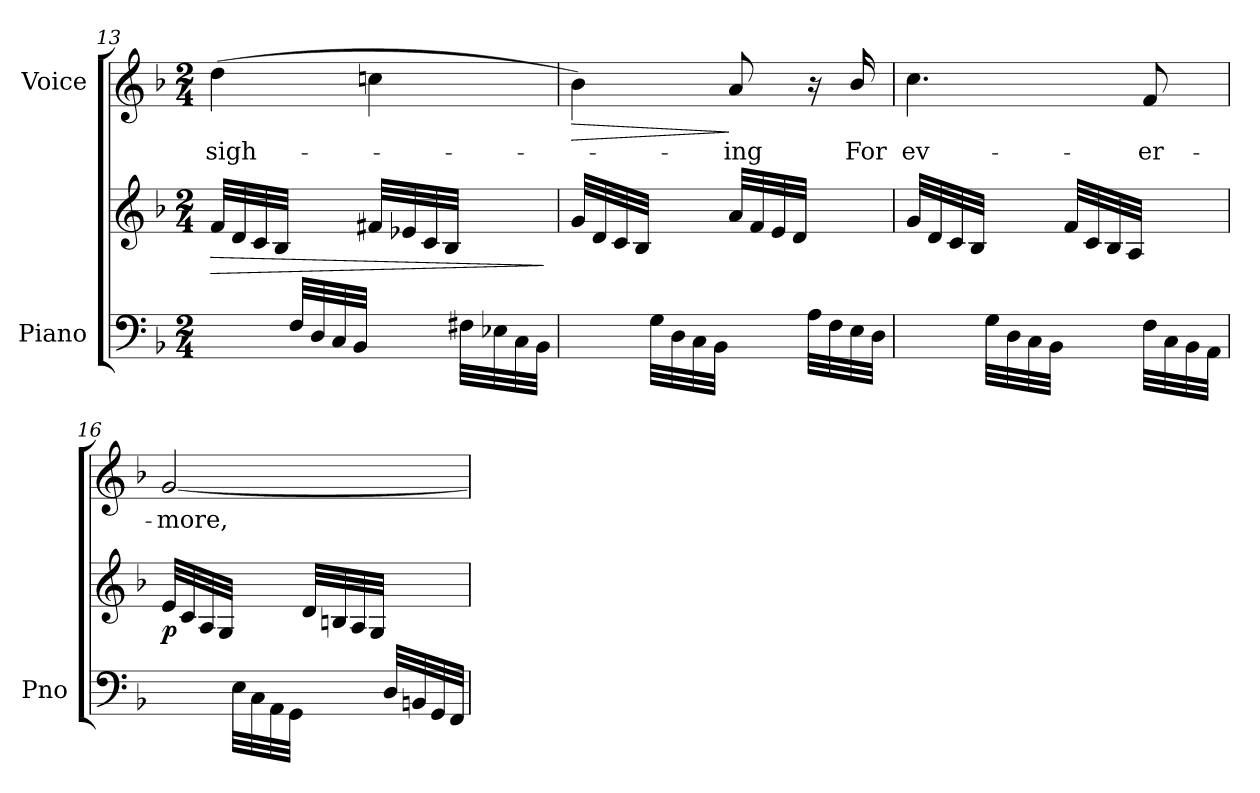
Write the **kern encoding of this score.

**kern	**kern	**dynam	**kern	**text	**dynam
*part2	*part2	*part2	*part1	*part1	*part1
*staff3	*staff2	*staff2/3	*staff1	*staff1	*staff1
*I"Piano	*	*	*I"Voice	*	*
*I'Pno	*	*	*	*	*
!!LO:LB:g=z
*clefF4	*clefG2	*	*clefG2	*	*
*k[b-]	*k[b-]	*	*k[b-]	*	*
*M2/4	*M2/4	*	*M2/4	*	*
=13	=13	=13	=13	=13	=13
!	!	!LO:HP:b	!	!LO:LY:b	!
*	*^	*	*	*	*
8ryy	2ryy	(32f/LLL	>	(4dd\	sigh-	.
.	.	32d/	.	.	.	.
.	.	32c/	.	.	.	.
.	.	32B-/JJJ	.	.	.	.
32F/LLL	.	8ryy	.	.	.	.
32D/	.	.	.	.	.	.
32C/	.	.	.	.	.	.
32BB-/JJJ)	.	.	.	.	.	.
8ryy	.	(32f#X/LLL	.	4ccn\	.	.
.	.	32e-X/	.	.	.	.
.	.	32c/	.	.	.	.
.	.	32B-/JJJ	.	.	.	.
32F#X\LLL	.	8ryy	.	.	.	.
32E-X\	.	.	.	.	.	.
32C\	.	.	.	.	.	.
32BB-\JJJ)	.	.	.	.	.	.
*	*v	*v	*	*	*	*
.	.	]	.	.	.
!!LO:PB:g=z
=14	=14	=14	=14	=14	=14
*	*^	*	*	*	*
!	!	!	!	!	!	!LO:HP:b
!	!	!	!	!	!	!LO:HP:n=1:b
8ryy	2ryy	(32g/LLL	.	4b-\)	.	> >
.	.	32d/	.	.	.	.
.	.	32c/	.	.	.	.
.	.	32B-/JJJ	.	.	.	.
32G\LLL	.	8ryy	.	.	.	.
32D\	.	.	.	.	.	.
32C\	.	.	.	.	.	.
32BB-\JJJ)	.	.	.	.	.	.
!	!	!	!	!	!LO:LY:b	!
8ryy	.	(32a/LLL	.	8a/	-ing	]
.	.	32f/	.	.	.	.
.	.	32e/	.	.	.	.
.	.	32d/JJJ	.	.	.	.
32A\LLL	.	8ryy	.	16r	.	]
32F\	.	.	.	.	.	.
!	!	!	!	!	!LO:LY:b	!
32E\	.	.	.	16b-/	For	.
32D\JJJ)	.	.	.	.	.	.
!!LO:LB:g=z
=15	=15	=15	=15	=15	=15	=15
!	!	!	!	!	!LO:LY:b	!
8ryy	2ryy	(32g/LLL	.	4.cc\	ev-	.
.	.	32d/	.	.	.	.
.	.	32c/	.	.	.	.
.	.	32B-/JJJ	.	.	.	.
32G\LLL	.	8ryy	.	.	.	.
32D\	.	.	.	.	.	.
32C\	.	.	.	.	.	.
32BB-\JJJ)	.	.	.	.	.	.
8ryy	.	(32f/LLL	.	.	.	.
.	.	32c/	.	.	.	.
.	.	32B-/	.	.	.	.
.	.	32A/JJJ	.	.	.	.
!	!	!	!	!	!LO:LY:b	!
32F\LLL	.	8ryy	.	8f/	-er-	.
32C\	.	.	.	.	.	.
32BB-\	.	.	.	.	.	.
32AA\JJJ)	.	.	.	.	.	.
!!LO:LB:g=z
=16	=16	=16	=16	=16	=16	=16
!	!	!	!LO:DY:b	!	!LO:LY:b	!
8ryy	2ryy	(>32e/LLL	p	[2g/	-more,	.
.	.	32c/	.	.	.	.
.	.	32A/	.	.	.	.
.	.	32G/JJJ	.	.	.	.
32E\LLL	.	8ryy	.	.	.	.
32C\	.	.	.	.	.	.
32AA\	.	.	.	.	.	.
32GG\JJJ)	.	.	.	.	.	.
8ryy	.	(>32d/LLL	.	.	.	.
.	.	32Bn/	.	.	.	.
.	.	32A/	.	.	.	.
.	.	32G/JJJ	.	.	.	.
32D/LLL	.	8ryy	.	.	.	.
32BBn/	.	.	.	.	.	.
32GG/	.	.	.	.	.	.
32FF/JJJ)	.	.	.	.	.	.
*	*v	*v	*	*	*	*
=	=	=	=	=	=
*-	*-	*-	*-	*-	*-
